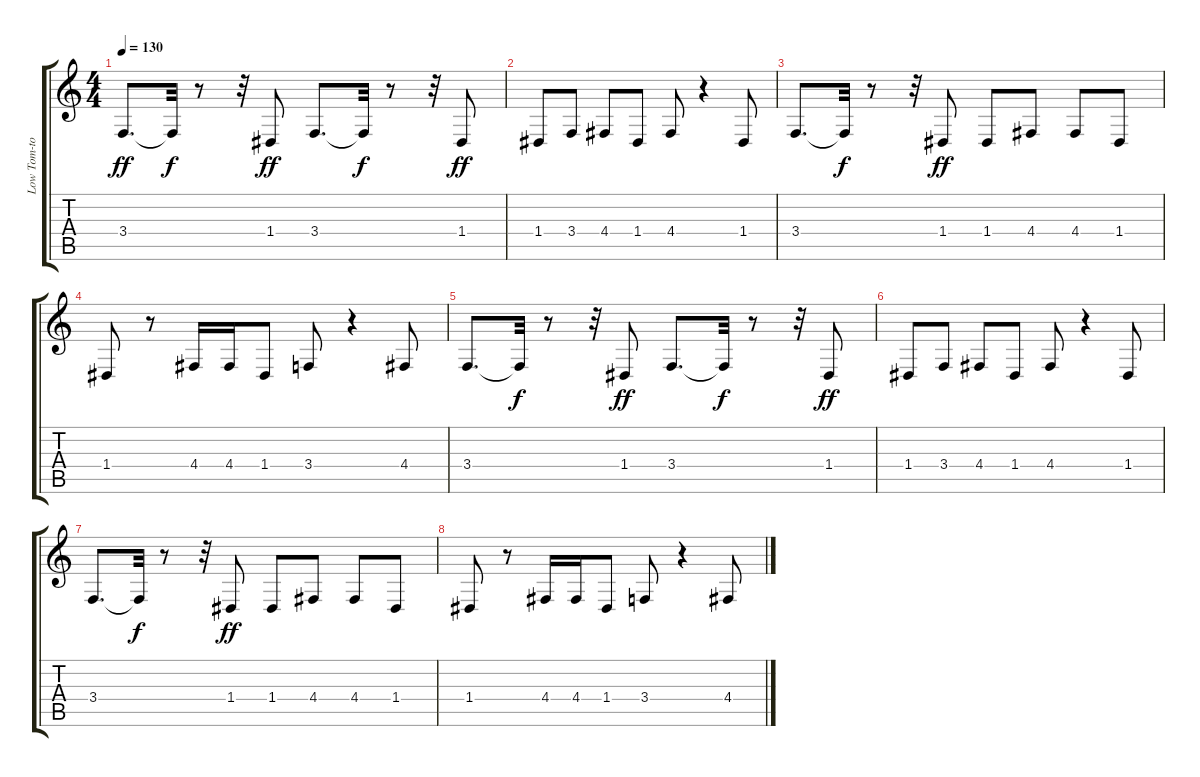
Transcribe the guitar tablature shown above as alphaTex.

\track ("Low Tom-toms" "Low Tom-to") {instrument melodictom}
\staff {score tabs}
\tuning (E4 B3 G3 D3 A2 E2) {hide}
\ts (4 4)
\tempo 130
\clef g2
\ks c
3.4.8{d dy ff} 3.4{t}.32{dy f} r.8 r.32 1.4.8{dy ff} 3.4.8{d} 3.4{t}.32{dy f} r.8 r.32 1.4.8{dy ff} |
1.4.8 3.4.8 4.4.8 1.4.8 4.4.8 r.4 1.4.8 |
3.4.8{d} 3.4{t}.32{dy f} r.8 r.32 1.4.8{dy ff} 1.4.8 4.4.8 4.4.8 1.4.8 |
1.4.8 r.8 4.4.16 4.4.16 1.4.8 3.4.8 r.4 4.4.8 |
3.4.8{d} 3.4{t}.32{dy f} r.8 r.32 1.4.8{dy ff} 3.4.8{d} 3.4{t}.32{dy f} r.8 r.32 1.4.8{dy ff} |
1.4.8 3.4.8 4.4.8 1.4.8 4.4.8 r.4 1.4.8 |
3.4.8{d} 3.4{t}.32{dy f} r.8 r.32 1.4.8{dy ff} 1.4.8 4.4.8 4.4.8 1.4.8 |
1.4.8 r.8 4.4.16 4.4.16 1.4.8 3.4.8 r.4 4.4.8
